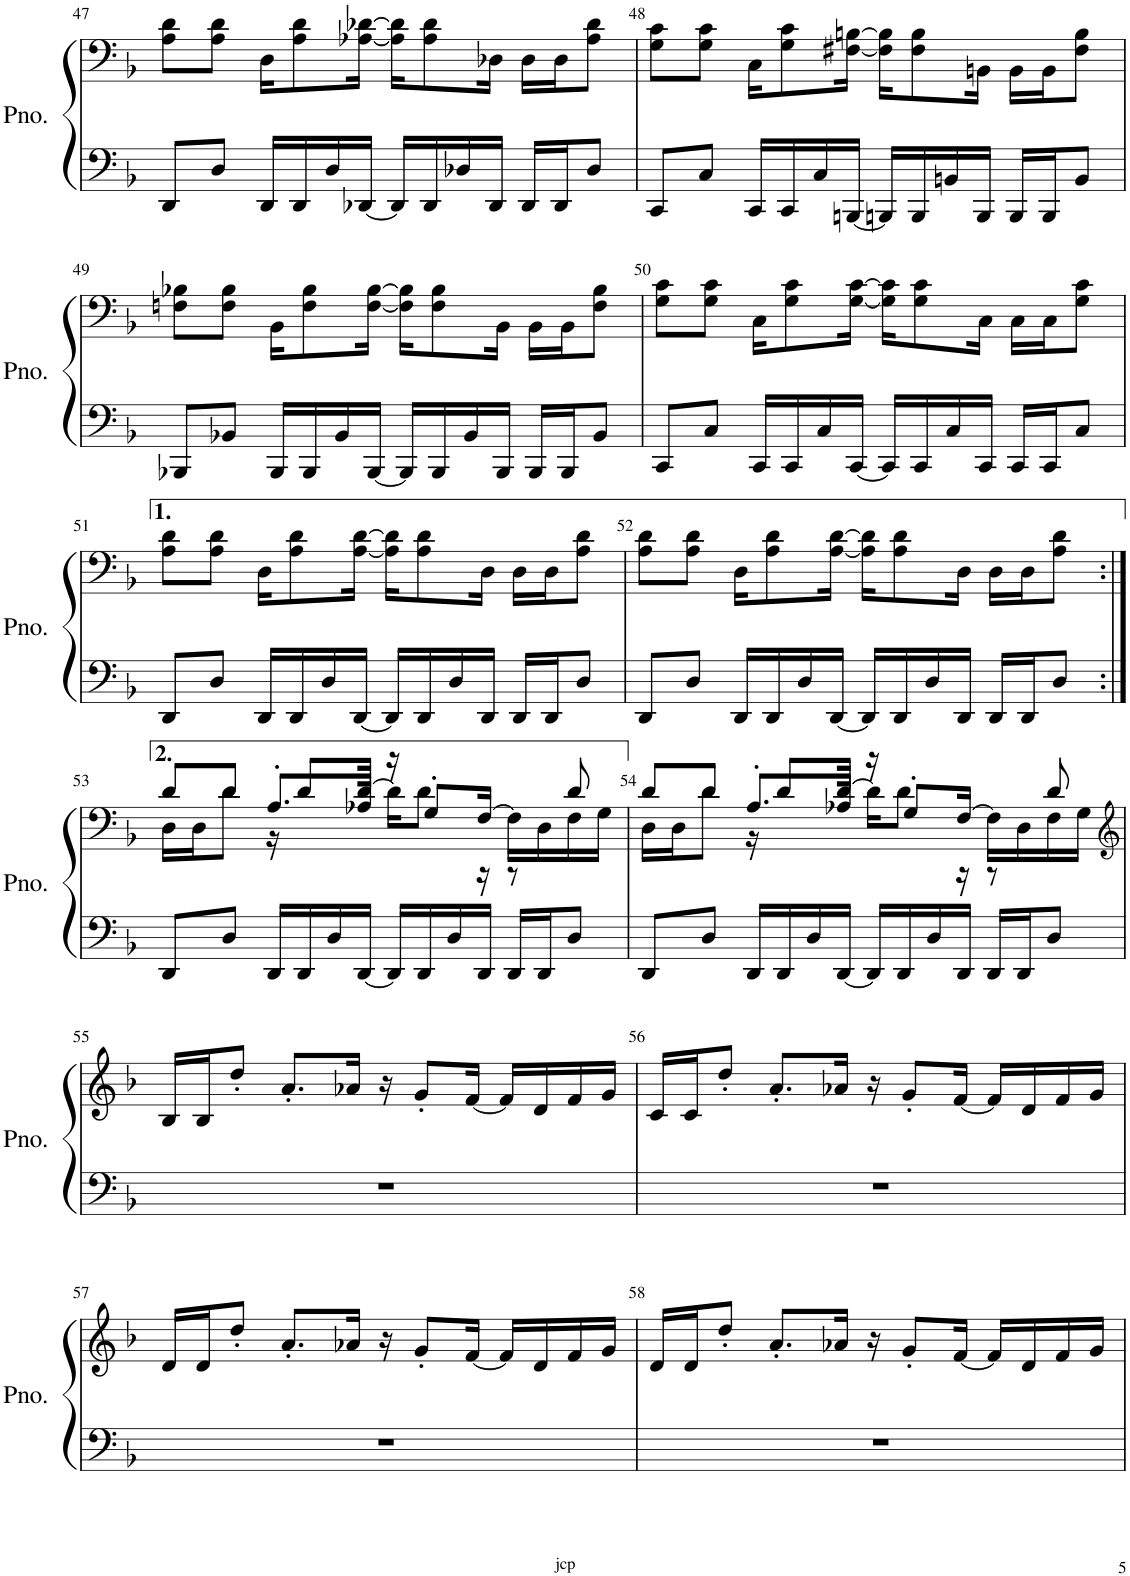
**kern	**kern
*part1	*part1
*staff2	*staff1
*I"Piano	*
*I'Pno.	*
!!LO:PB:g=z
*clefF4	*clefF4
*k[b-]	*k[b-]
*M4/4	*M4/4
=47	=47
8DD/L	8A\ 8d\L
8D/J	8A\ 8d\J
16DD/LL	16D\KL
16DD/	8A\ 8d\
16D/	.
[16DD-X/JJ	[16A-X\ [16d-X\Jk
16DD-/LL]	16A-\] 16d-\]KL
16DD-/	8A-\ 8d-\
16D-X/	.
16DD-/JJ	16D-X\Jk
16DD-/LL	16D-\LL
16DD-/J	16D-\J
8D-/J	8A-\ 8d-\J
=48	=48
8CC/L	8G\ 8c\L
8C/J	8G\ 8c\J
16CC/LL	16C\KL
16CC/	8G\ 8c\
16C/	.
[16BBBn/JJ	[16F#X\ [16Bn\Jk
16BBBn/LL]	16F#\] 16B\]KL
16BBB/	8F#\ 8B\
16BBn/	.
16BBB/JJ	16BBn\Jk
16BBB/LL	16BB\LL
16BBB/J	16BB\J
8BB/J	8F#\ 8B\J
!!LO:LB:g=z
=49	=49
8BBB-X/L	8Fn\ 8B-X\L
8BB-X/J	8F\ 8B-\J
16BBB-/LL	16BB-\KL
16BBB-/	8F\ 8B-\
16BB-/	.
[16BBB-/JJ	[16F\ [16B-\Jk
16BBB-/LL]	16F\] 16B-\]KL
16BBB-/	8F\ 8B-\
16BB-/	.
16BBB-/JJ	16BB-\Jk
16BBB-/LL	16BB-\LL
16BBB-/J	16BB-\J
8BB-/J	8F\ 8B-\J
=50	=50
8CC/L	8G\ 8c\L
8C/J	8G\ 8c\J
16CC/LL	16C\KL
16CC/	8G\ 8c\
16C/	.
[16CC/JJ	[16G\ [16c\Jk
16CC/LL]	16G\] 16c\]KL
16CC/	8G\ 8c\
16C/	.
16CC/JJ	16C\Jk
16CC/LL	16C\LL
16CC/J	16C\J
8C/J	8G\ 8c\J
!!LO:LB:g=z
=51	=51
8DD/L	8A\ 8d\L
8D/J	8A\ 8d\J
16DD/LL	16D\KL
16DD/	8A\ 8d\
16D/	.
[16DD/JJ	[16A\ [16d\Jk
16DD/LL]	16A\] 16d\]KL
16DD/	8A\ 8d\
16D/	.
16DD/JJ	16D\Jk
16DD/LL	16D\LL
16DD/J	16D\J
8D/J	8A\ 8d\J
=52	=52
8DD/L	8A\ 8d\L
8D/J	8A\ 8d\J
16DD/LL	16D\KL
16DD/	8A\ 8d\
16D/	.
[16DD/JJ	[16A\ [16d\Jk
16DD/LL]	16A\] 16d\]KL
16DD/	8A\ 8d\
16D/	.
16DD/JJ	16D\Jk
16DD/LL	16D\LL
16DD/J	16D\J
8D/J	8A\ 8d\J
!!LO:LB:g=z
=53:|!	=53:|!
*	*^
8DD/L	16D\LL	8d/L
.	16D\J	.
8D/J	8d\J	8d/J
16DD/LL	8.A'/L	16r
16DD/	.	8d/L
16D/	.	.
[16DD/JJ	16A-X/Jk	[16d/Jk
16DD/LL]	16r	16d\KL]
16DD/	8G'/L	8d\J
16D/	.	.
16DD/JJ	[16F/Jk	16r
16DD/LL	16F\LL]	8r
16DD/J	16D\	.
8D/J	16F\	8d/
.	16G\JJ	.
=54	=54	=54
8DD/L	16D\LL	8d/L
.	16D\J	.
8D/J	8d\J	8d/J
16DD/LL	8.A'/L	16r
16DD/	.	8d/L
16D/	.	.
[16DD/JJ	16A-X/Jk	[16d/Jk
16DD/LL]	16r	16d\KL]
16DD/	8G'/L	8d\J
16D/	.	.
16DD/JJ	[16F/Jk	16r
16DD/LL	16F\LL]	8r
16DD/J	16D\	.
8D/J	16F\	8d/
.	16G\JJ	.
*	*v	*v
!!LO:LB:g=z
=55	=55
*	*clefG2
1r	16B-/LL
.	16B-/J
.	8dd'/J
.	8.a'/L
.	16a-X/Jk
.	16r
.	8g'/L
.	[16f/Jk
.	16f/LL]
.	16d/
.	16f/
.	16g/JJ
=56	=56
1r	16c/LL
.	16c/J
.	8dd'/J
.	8.a'/L
.	16a-X/Jk
.	16r
.	8g'/L
.	[16f/Jk
.	16f/LL]
.	16d/
.	16f/
.	16g/JJ
!!LO:LB:g=z
=57	=57
1r	16d/LL
.	16d/J
.	8dd'/J
.	8.a'/L
.	16a-X/Jk
.	16r
.	8g'/L
.	[16f/Jk
.	16f/LL]
.	16d/
.	16f/
.	16g/JJ
=58	=58
1r	16d/LL
.	16d/J
.	8dd'/J
.	8.a'/L
.	16a-X/Jk
.	16r
.	8g'/L
.	[16f/Jk
.	16f/LL]
.	16d/
.	16f/
.	16g/JJ
=	=
*-	*-
